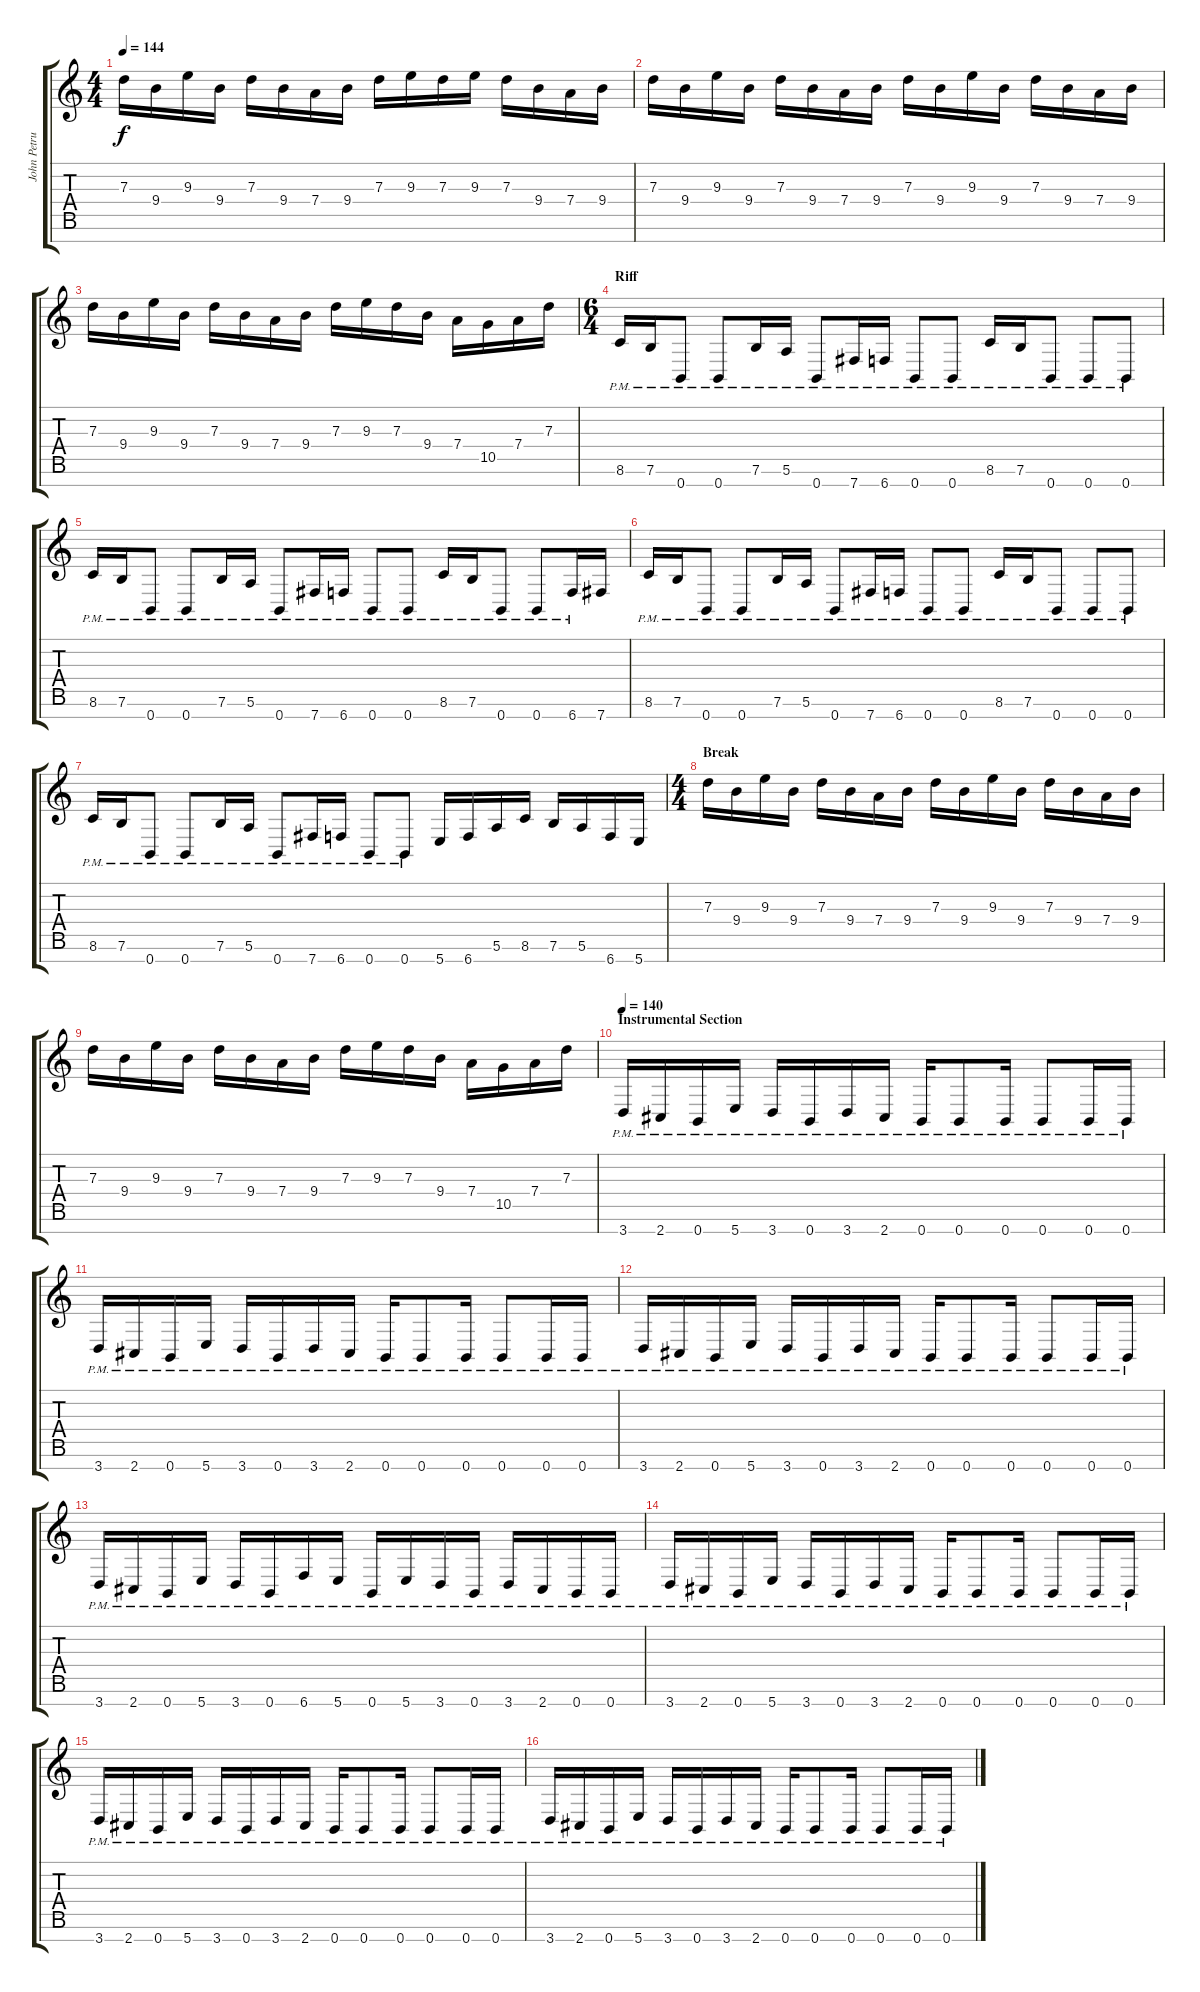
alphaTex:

\track ("John Petrucci" "John Petru") {instrument overdrivenguitar}
\staff {score tabs}
\tuning (E4 B3 G3 D3 A2 E2 B1) {hide}
\ts (4 4)
\tempo 144
\clef g2
\ks c
7.3.16{dy f} 9.4.16 9.3.16 9.4.16 7.3.16 9.4.16 7.4.16 9.4.16 7.3.16 9.3.16 7.3.16 9.3.16 7.3.16 9.4.16 7.4.16 9.4.16 |
7.3.16 9.4.16 9.3.16 9.4.16 7.3.16 9.4.16 7.4.16 9.4.16 7.3.16 9.4.16 9.3.16 9.4.16 7.3.16 9.4.16 7.4.16 9.4.16 |
7.3.16 9.4.16 9.3.16 9.4.16 7.3.16 9.4.16 7.4.16 9.4.16 7.3.16 9.3.16 7.3.16 9.4.16 7.4.16 10.5.16 7.4.16 7.3.16 |
\ts (6 4)
\section ("" "Riff")
8.6{pm}.16{volume 15 instrument overdrivenguitar} 7.6{pm}.16 0.7{pm}.8 0.7{pm}.8 7.6{pm}.16 5.6{pm}.16 0.7{pm}.8 7.7{pm}.16 6.7{pm}.16 0.7{pm}.8 0.7{pm}.8 8.6{pm}.16 7.6{pm}.16 0.7{pm}.8 0.7{pm}.8 0.7{pm}.8 |
8.6{pm}.16 7.6{pm}.16 0.7{pm}.8 0.7{pm}.8 7.6{pm}.16 5.6{pm}.16 0.7{pm}.8 7.7{pm}.16 6.7{pm}.16 0.7{pm}.8 0.7{pm}.8 8.6{pm}.16 7.6{pm}.16 0.7{pm}.8 0.7{pm}.8 6.7{pm}.16 7.7.16 |
8.6{pm}.16 7.6{pm}.16 0.7{pm}.8 0.7{pm}.8 7.6{pm}.16 5.6{pm}.16 0.7{pm}.8 7.7{pm}.16 6.7{pm}.16 0.7{pm}.8 0.7{pm}.8 8.6{pm}.16 7.6{pm}.16 0.7{pm}.8 0.7{pm}.8 0.7{pm}.8 |
8.6{pm}.16 7.6{pm}.16 0.7{pm}.8 0.7{pm}.8 7.6{pm}.16 5.6{pm}.16 0.7{pm}.8 7.7{pm}.16 6.7{pm}.16 0.7{pm}.8 0.7{pm}.8 5.7.16 6.7.16 5.6.16 8.6.16 7.6.16 5.6.16 6.7.16 5.7.16 |
\ts (4 4)
\section ("" "Break")
7.3.16{volume 11 instrument electricguitarmuted} 9.4.16 9.3.16 9.4.16 7.3.16 9.4.16 7.4.16 9.4.16 7.3.16 9.4.16 9.3.16 9.4.16 7.3.16 9.4.16 7.4.16 9.4.16 |
7.3.16 9.4.16 9.3.16 9.4.16 7.3.16 9.4.16 7.4.16 9.4.16 7.3.16 9.3.16 7.3.16 9.4.16 7.4.16 10.5.16 7.4.16 7.3.16 |
\section ("" "Instrumental Section")
\tempo 140
3.7{pm}.16{volume 15 instrument overdrivenguitar} 2.7{pm}.16 0.7{pm}.16 5.7{pm}.16 3.7{pm}.16 0.7{pm}.16 3.7{pm}.16 2.7{pm}.16 0.7{pm}.16 0.7{pm}.8 0.7{pm}.16 0.7{pm}.8 0.7{pm}.16 0.7{pm}.16 |
3.7{pm}.16 2.7{pm}.16 0.7{pm}.16 5.7{pm}.16 3.7{pm}.16 0.7{pm}.16 3.7{pm}.16 2.7{pm}.16 0.7{pm}.16 0.7{pm}.8 0.7{pm}.16 0.7{pm}.8 0.7{pm}.16 0.7{pm}.16 |
3.7{pm}.16 2.7{pm}.16 0.7{pm}.16 5.7{pm}.16 3.7{pm}.16 0.7{pm}.16 3.7{pm}.16 2.7{pm}.16 0.7{pm}.16 0.7{pm}.8 0.7{pm}.16 0.7{pm}.8 0.7{pm}.16 0.7{pm}.16 |
3.7{pm}.16 2.7{pm}.16 0.7{pm}.16 5.7{pm}.16 3.7{pm}.16 0.7{pm}.16 6.7{pm}.16 5.7{pm}.16 0.7{pm}.16 5.7{pm}.16 3.7{pm}.16 0.7{pm}.16 3.7{pm}.16 2.7{pm}.16 0.7{pm}.16 0.7{pm}.16 |
3.7{pm}.16 2.7{pm}.16 0.7{pm}.16 5.7{pm}.16 3.7{pm}.16 0.7{pm}.16 3.7{pm}.16 2.7{pm}.16 0.7{pm}.16 0.7{pm}.8 0.7{pm}.16 0.7{pm}.8 0.7{pm}.16 0.7{pm}.16 |
3.7{pm}.16 2.7{pm}.16 0.7{pm}.16 5.7{pm}.16 3.7{pm}.16 0.7{pm}.16 3.7{pm}.16 2.7{pm}.16 0.7{pm}.16 0.7{pm}.8 0.7{pm}.16 0.7{pm}.8 0.7{pm}.16 0.7{pm}.16 |
3.7{pm}.16 2.7{pm}.16 0.7{pm}.16 5.7{pm}.16 3.7{pm}.16 0.7{pm}.16 3.7{pm}.16 2.7{pm}.16 0.7{pm}.16 0.7{pm}.8 0.7{pm}.16 0.7{pm}.8 0.7{pm}.16 0.7{pm}.16
